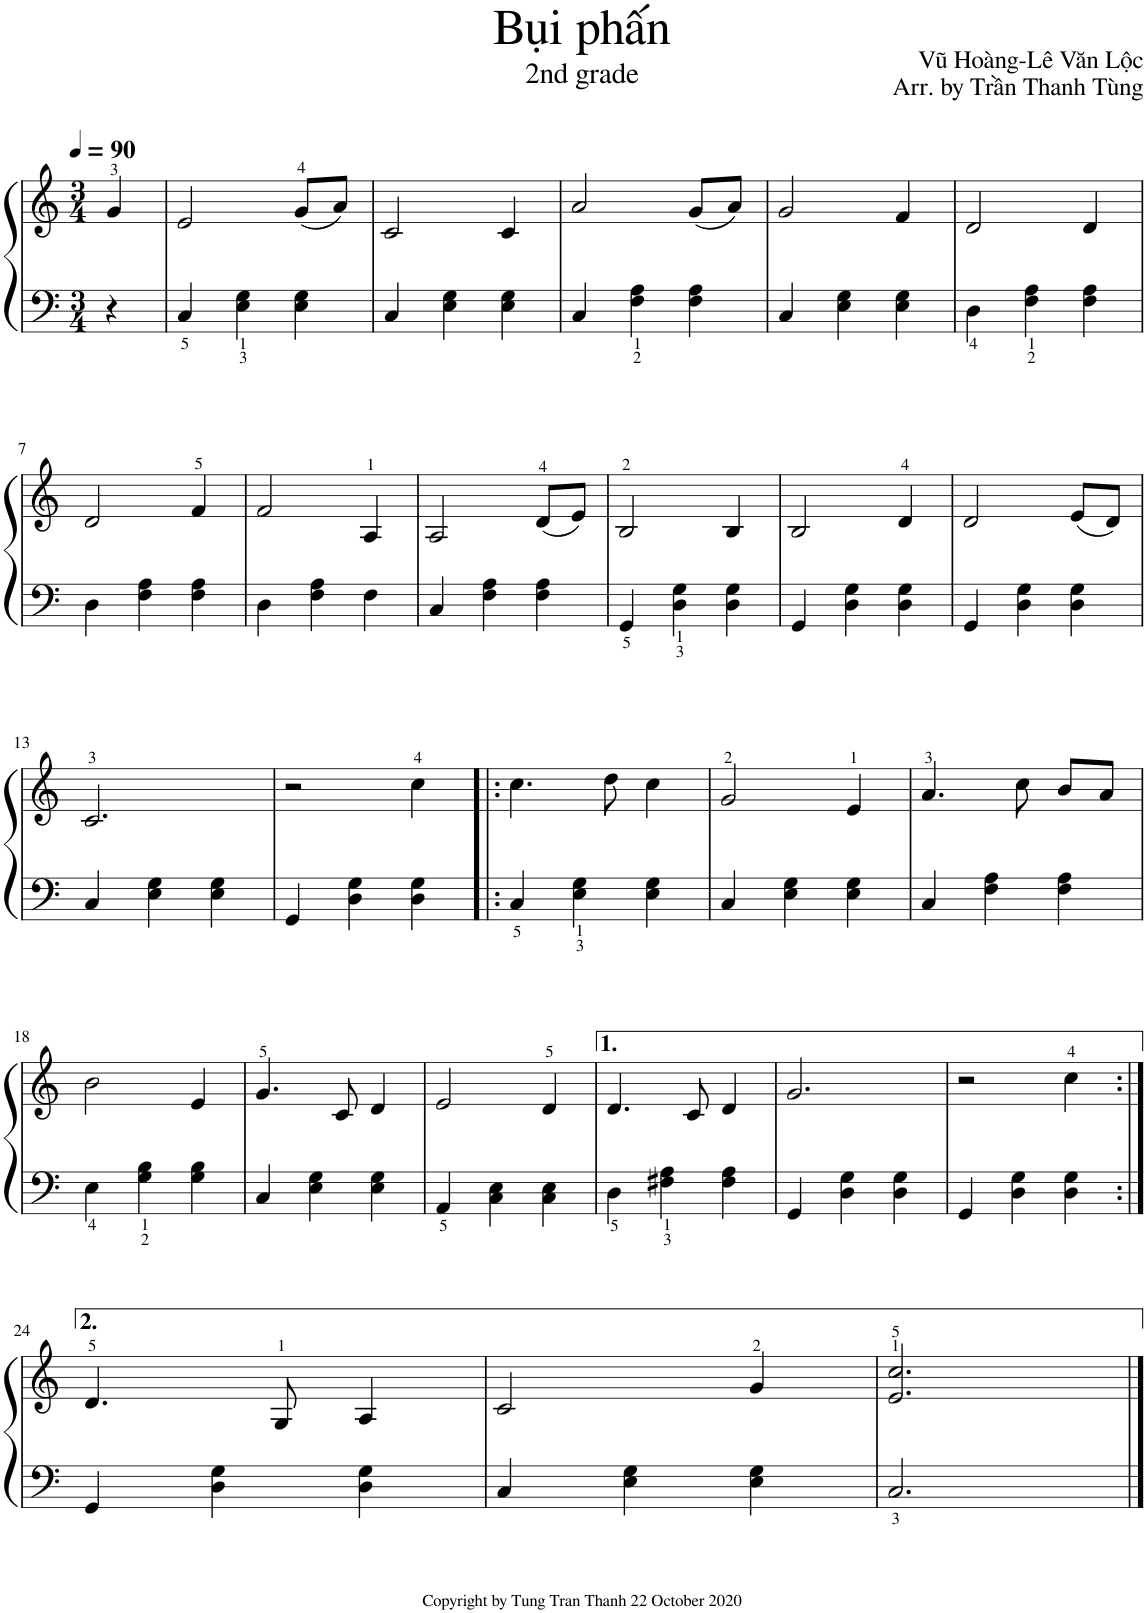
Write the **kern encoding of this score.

**kern	**kern
*part1	*part1
*staff2	*staff1
*I"Piano	*
*I'Pno.	*
*clefF4	*clefG2
*k[]	*k[]
*M3/4	*M3/4
*MM90	*MM90
=1	=1
4r	4g/
=2	=2
4C/	2e/
4E\ 4G\	.
4E\ 4G\	(8g/L
.	8a/J)
=3	=3
4C/	2c/
4E\ 4G\	.
4E\ 4G\	4c/
=4	=4
4C/	2a/
4F\ 4A\	.
4F\ 4A\	(8g/L
.	8a/J)
=5	=5
4C/	2g/
4E\ 4G\	.
4E\ 4G\	4f/
=6	=6
*	*k[]
4D\	2d/
4F\ 4A\	.
4F\ 4A\	4d/
!!LO:LB:g=z
=7	=7
4D\	2d/
4F\ 4A\	.
4F\ 4A\	4f/
=8	=8
4D\	2f/
4F\ 4A\	.
4F\	4A/
=9	=9
4C/	2A/
4F\ 4A\	.
4F\ 4A\	(8d/L
.	8e/J)
=10	=10
4GG/	2B/
4D\ 4G\	.
4D\ 4G\	4B/
=11	=11
4GG/	2B/
4D\ 4G\	.
4D\ 4G\	4d/
=12	=12
4GG/	2d/
4D\ 4G\	.
4D\ 4G\	(8e/L
.	8d/J)
!!LO:LB:g=z
=13	=13
4C/	2.c/
4E\ 4G\	.
4E\ 4G\	.
=14	=14
4GG/	2r
4D\ 4G\	.
4D\ 4G\	4cc\
=15!|:	=15!|:
4C/	4.cc\
4E\ 4G\	.
.	8dd\
4E\ 4G\	4cc\
=16	=16
4C/	2g/
4E\ 4G\	.
4E\ 4G\	4e/
=17	=17
4C/	4.a/
4F\ 4A\	.
.	8cc\
4F\ 4A\	8b/L
.	8a/J
!!LO:LB:g=z
=18	=18
4E\	2b\
4G\ 4B\	.
4G\ 4B\	4e/
=19	=19
4C/	4.g/
4E\ 4G\	.
.	8c/
4E\ 4G\	4d/
=20	=20
4AA/	2e/
4C\ 4E\	.
4C\ 4E\	4d/
=21	=21
4D\	4.d/
4F#X\ 4A\	.
.	8c/
4F#\ 4A\	4d/
=22	=22
4GG/	2.g/
4D\ 4G\	.
4D\ 4G\	.
=23	=23
4GG/	2r
4D\ 4G\	.
4D\ 4G\	4cc\
!!LO:LB:g=z
=24:|!	=24:|!
4GG/	4.d/
4D\ 4G\	.
.	8G/
4D\ 4G\	4A/
=25	=25
4C/	2c/
4E\ 4G\	.
4E\ 4G\	4g/
=26	=26
2.C/	2.e/ 2.cc/
==	==
*-	*-
